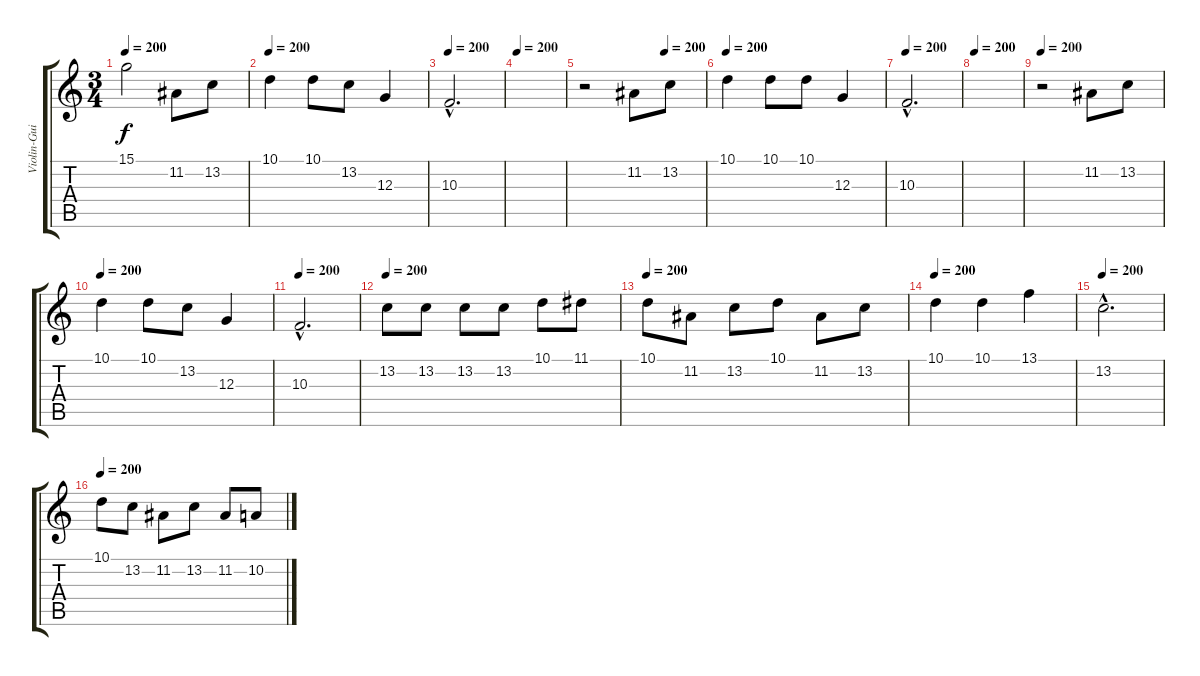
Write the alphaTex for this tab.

\track ("Violin-Guitarra 2" "Violin-Gui") {instrument violin}
\staff {score tabs}
\tuning (E4 B3 G3 D3 A2 E2) {hide}
\ts (3 4)
\tempo 200
\clef g2
\ks c
15.1.2{dy f} 11.2.8 13.2.8 |
\tempo 200
10.1.4 10.1.8 13.2.8 12.3.4 |
\tempo 200
10.3{hac}.2{d} |
\tempo 200
|
\tempo (200 0.6666666666666666)
r.2 11.2.8 13.2.8 |
\tempo 200
10.1.4{volume 13} 10.1.8 10.1.8 12.3.4 |
\tempo 200
10.3{hac}.2{d} |
\tempo 200
|
\tempo 200
r.2 11.2.8 13.2.8 |
\tempo 200
10.1.4 10.1.8 13.2.8 12.3.4 |
\tempo 200
10.3{hac}.2{d} |
\tempo 200
13.2.8 13.2.8 13.2.8 13.2.8 10.1.8 11.1.8 |
\tempo 200
10.1.8 11.2.8 13.2.8 10.1.8 11.2.8 13.2.8 |
\tempo 200
10.1.4{volume 13} 10.1.4 13.1.4 |
\tempo 200
13.2{hac}.2{d} |
\tempo 200
10.1.8 13.2.8 11.2.8 13.2.8 11.2.8 10.2.8
